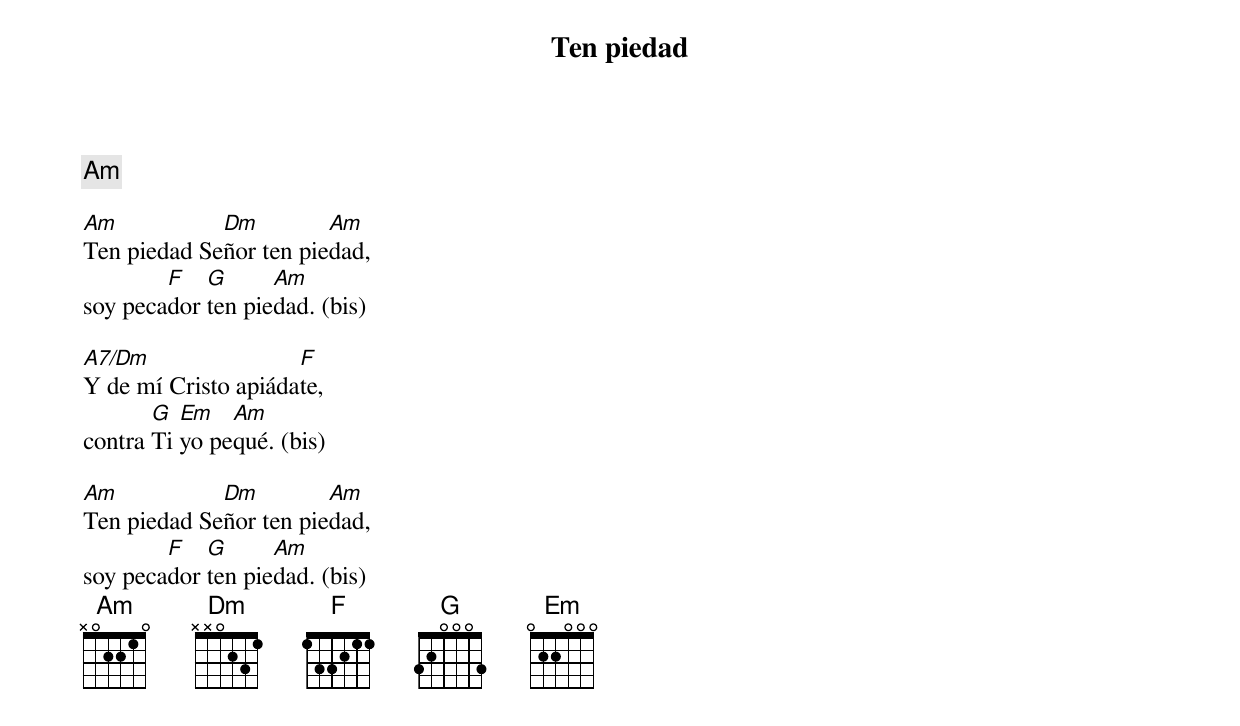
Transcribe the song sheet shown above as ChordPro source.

{title:Ten piedad}
{c: Am}

[Am]Ten piedad Se[Dm]ñor ten pie[Am]dad,
soy peca[F]dor [G]ten pie[Am]dad. (bis)

[A7/Dm]Y de mí Cristo apiáda[F]te,
contra [G]Ti [Em]yo pe[Am]qué. (bis)

[Am]Ten piedad Se[Dm]ñor ten pie[Am]dad,
soy peca[F]dor [G]ten pie[Am]dad. (bis)
